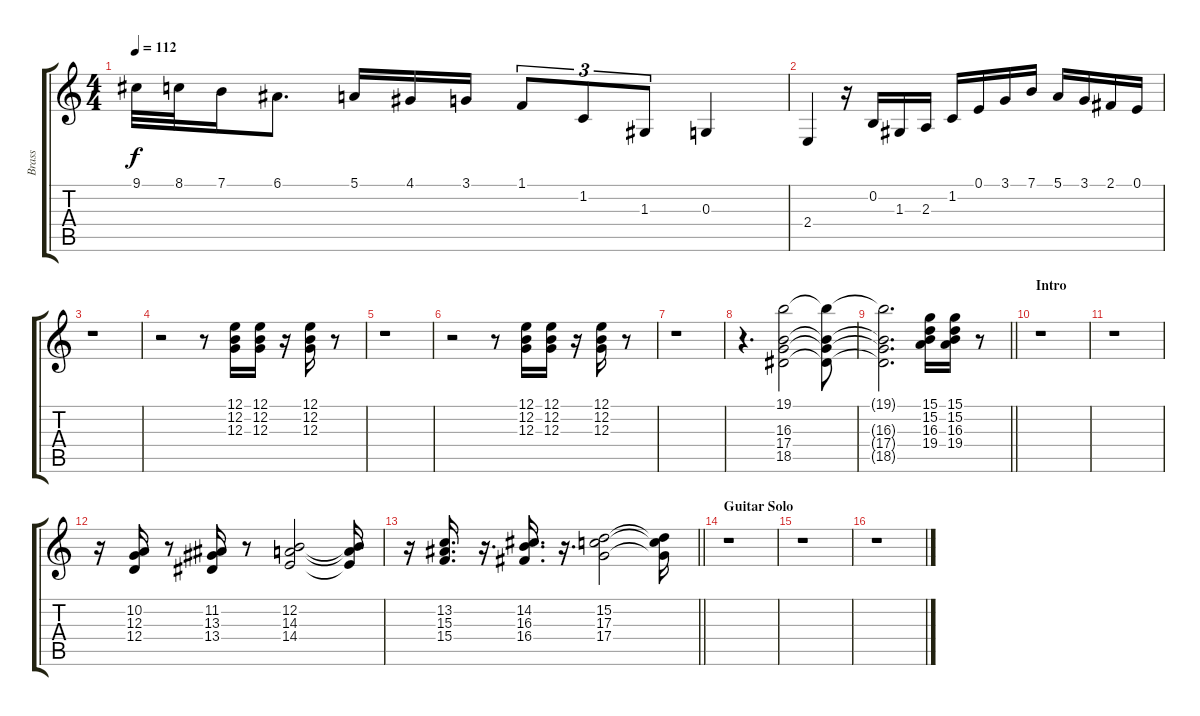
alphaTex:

\track ("Brass" "Brass") {instrument brasssection}
\staff {score tabs}
\tuning (E4 B3 G3 D3 A2 E2) {hide}
\ts (4 4)
\tempo 112
\clef g2
\ks c
9.1.32{dy f} 8.1.32 7.1.16 6.1.8{d} 5.1.16 4.1.16 3.1.16 1.1.8{tu (3 2)} 1.2.8{tu (3 2)} 1.3.8{tu (3 2)} 0.3.4 |
2.4.4 r.16 0.2.16 1.3.16 2.3.16 1.2.16 0.1.16 3.1.16 7.1.16 5.1.16 3.1.16 2.1.16 0.1.16 |
r.1 |
r.2{instrument brasssection} r.8 (12.1 12.2 12.3).16 (12.1 12.2 12.3).16 r.16 (12.1 12.2 12.3).16 r.8 |
r.1 |
r.2{instrument brasssection} r.8 (12.1 12.2 12.3).16 (12.1 12.2 12.3).16 r.16 (12.1 12.2 12.3).16 r.8 |
r.1 |
r.4{d} (19.1 16.3 17.4 18.5).2 (19.1{t} 16.3{t} 17.4{t} 18.5{t}).8 |
\barLineRight lightlight
(19.1{t} 16.3{t} 17.4{t} 18.5{t}).2{d} (15.1 15.2 16.3 19.4).16 (15.1 15.2 16.3 19.4).16 r.8 |
\section ("" "Intro")
r.1 |
r.1 |
r.16 (10.2 12.3 12.4).16 r.8 (11.2 13.3 13.4).16 r.8 (12.2 14.3 14.4).2 (12.2{t} 14.3{t} 14.4{t}).16 |
\barLineRight lightlight
r.16 (13.2 15.3 15.4).16{d} r.16{d} (14.2 16.3 16.4).16{d} r.16{d} (15.2 17.3 17.4).2 (15.2{t} 17.3{t} 17.4{t}).16 |
\section ("" "Guitar Solo")
r.1 |
r.1 |
r.1
